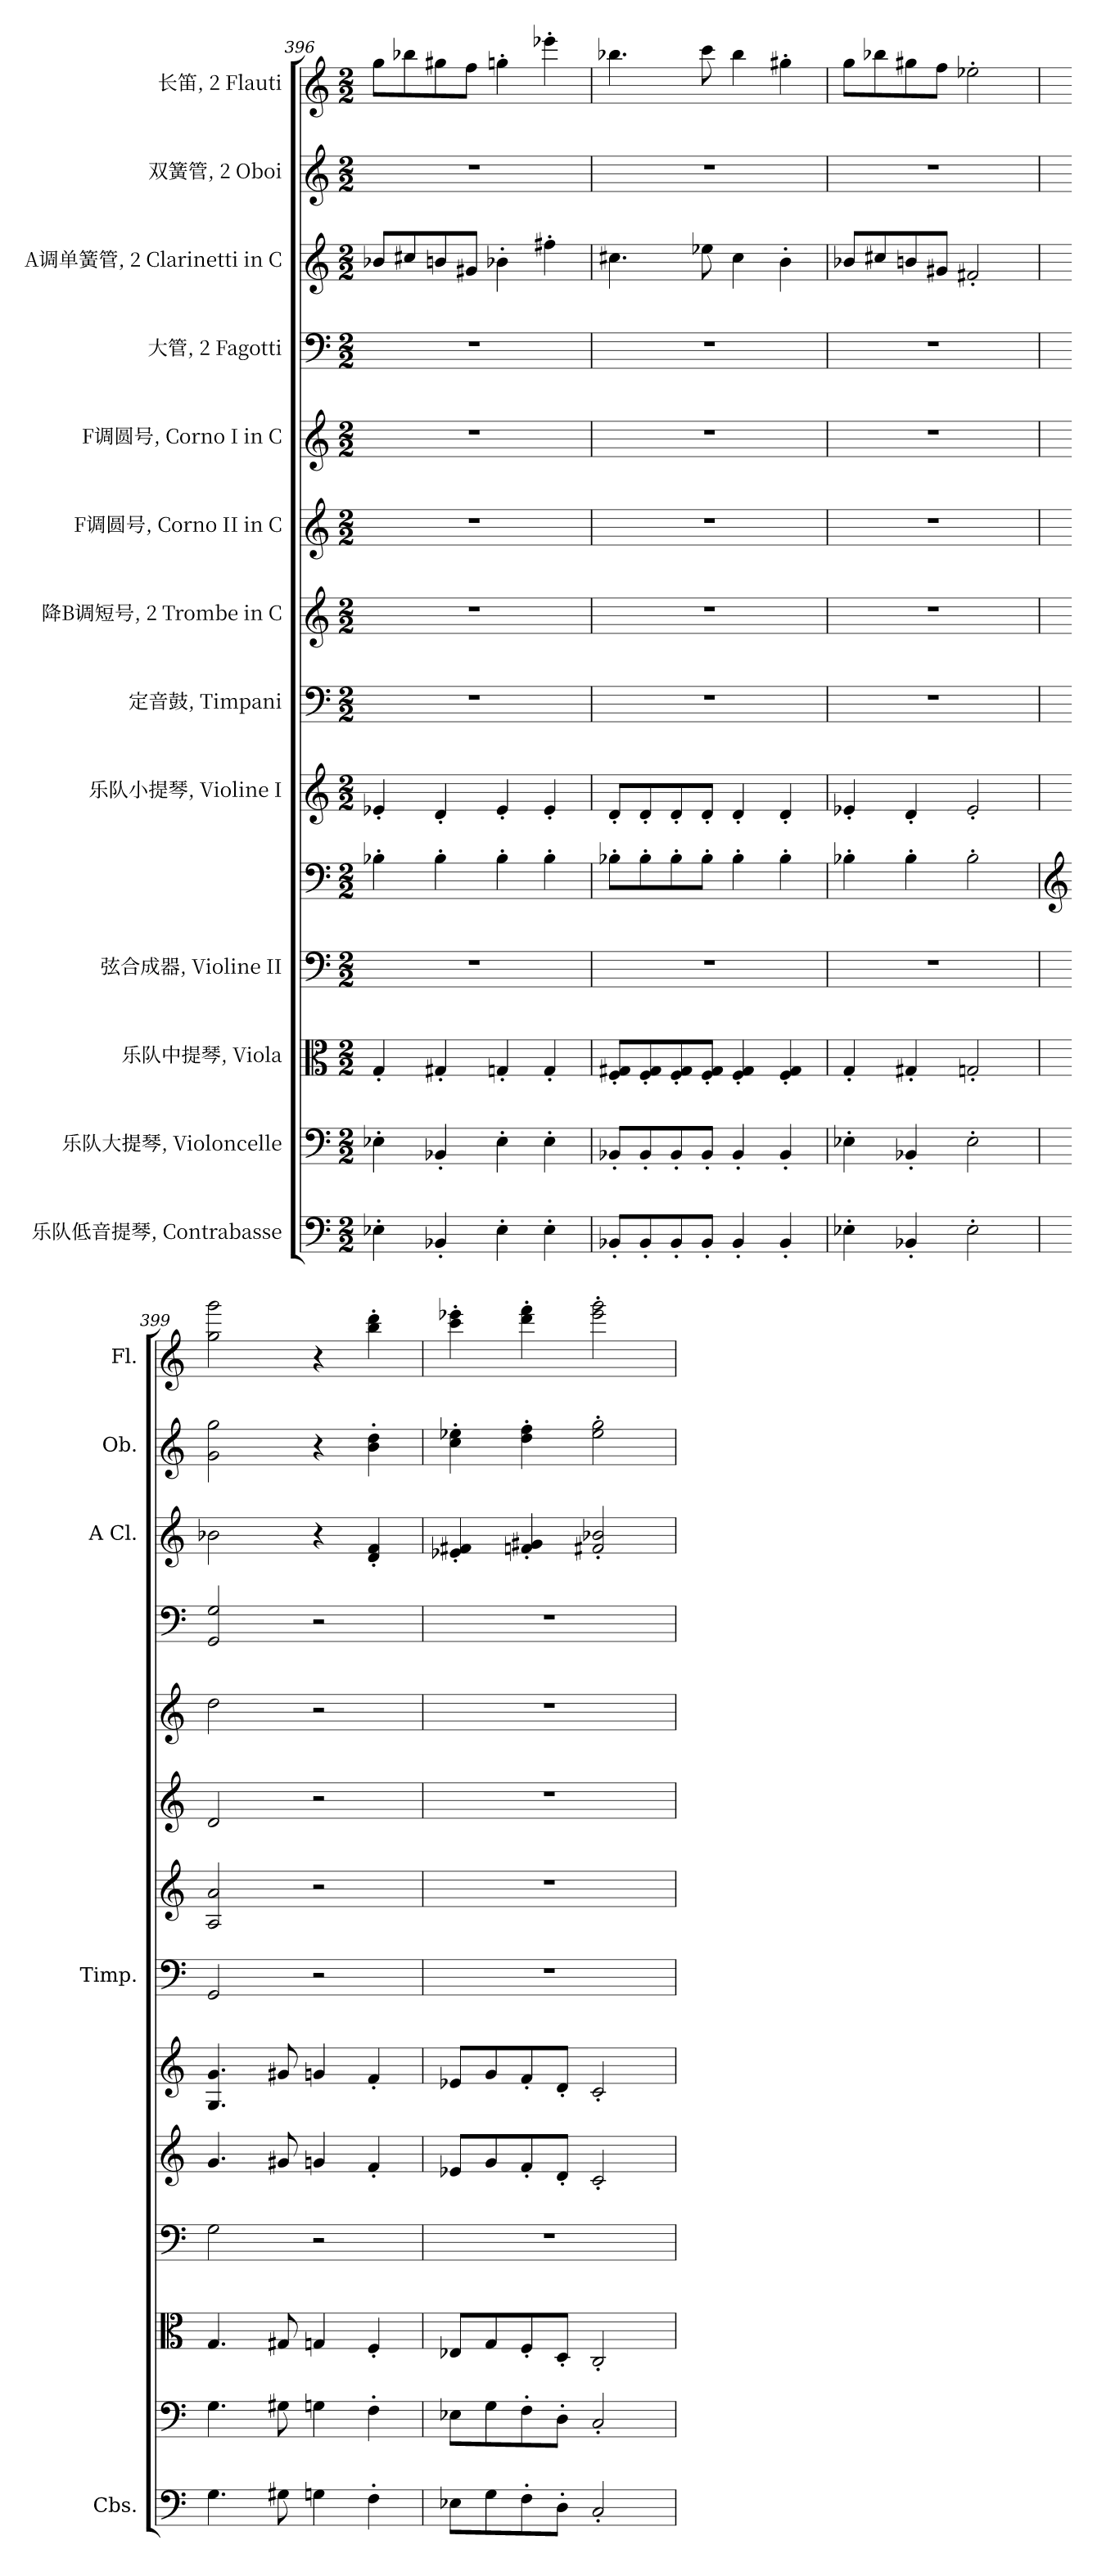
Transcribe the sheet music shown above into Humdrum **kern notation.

**kern	**kern	**kern	**kern	**kern	**kern	**kern	**kern	**kern	**kern	**kern	**kern	**kern	**kern
*part13	*part12	*part11	*part10	*part10	*part9	*part8	*part7	*part6	*part5	*part4	*part3	*part2	*part1
*staff14	*staff13	*staff12	*staff11	*staff10	*staff9	*staff8	*staff7	*staff6	*staff5	*staff4	*staff3	*staff2	*staff1
*I"乐队低音提琴, Contrabasse	*I"乐队大提琴, Violoncelle	*I"乐队中提琴, Viola	*I"弦合成器, Violine II	*	*I"乐队小提琴, Violine I	*I"定音鼓, Timpani	*I"降B调短号, 2 Trombe in C	*I"F调圆号, Corno II in C	*I"F调圆号, Corno I in C	*I"大管, 2 Fagotti	*I"A调单簧管, 2 Clarinetti in C	*I"双簧管, 2 Oboi	*I"长笛, 2 Flauti
*I'Cbs.	*	*	*	*	*	*I'Timp.	*	*	*	*	*I'A Cl.	*I'Ob.	*I'Fl.
!!LO:PB:g=z
*clefF4	*clefF4	*clefC3	*clefF4	*clefF4	*clefG2	*clefF4	*clefG2	*clefG2	*clefG2	*clefF4	*clefG2	*clefG2	*clefG2
*ITrd7c12	*	*	*	*	*	*	*ITrd1c2	*ITrd4c7	*ITrd4c7	*	*ITrd2c3	*	*
*k[]	*k[]	*k[]	*k[]	*k[]	*k[]	*k[]	*k[b-e-]	*k[b-]	*k[b-]	*k[]	*k[f#c#g#]	*k[]	*k[]
*M2/2	*M2/2	*M2/2	*M2/2	*M2/2	*M2/2	*M2/2	*M2/2	*M2/2	*M2/2	*M2/2	*M2/2	*M2/2	*M2/2
*MM234	*MM234	*MM234	*MM234	*MM234	*MM234	*MM234	*MM234	*MM234	*MM234	*MM234	*MM234	*MM234	*MM234
=396	=396	=396	=396	=396	=396	=396	=396	=396	=396	=396	=396	=396	=396
4EE-X'\	4E-X'\	4G'/	1r	4B-X'\	4e-X'/	1r	1r	1r	1r	1r	8gn/L	1r	8gg\L
.	.	.	.	.	.	.	.	.	.	.	8a#X/	.	8bb-X\
4BBB-X'/	4BB-X'/	4G#X'/	.	4B-'\	4d'/	.	.	.	.	.	8g#X/	.	8gg#X\
.	.	.	.	.	.	.	.	.	.	.	8e#X/J	.	8ff\J
*	*	*	*	*	*	*	*	*	*	*	*	*	*MM245
4EE-'\	4E-'\	4Gn'/	.	4B-'\	4e-'/	.	.	.	.	.	4gn'\	.	4ggn'\
4EE-'\	4E-'\	4G'/	.	4B-'\	4e-'/	.	.	.	.	.	4dd#X'\	.	4eee-X'\
=397	=397	=397	=397	=397	=397	=397	=397	=397	=397	=397	=397	=397	=397
*	*	*	*	*	*	*	*	*	*	*	*	*	*MM234
8BBB-X'/L	8BB-X'/L	8F/' 8G#X/'L	1r	8B-X'\L	8d'/L	1r	1r	1r	1r	1r	4.a#X\	1r	4.bb-X\
8BBB-'/	8BB-'/	8F/' 8G#/'	.	8B-'\	8d'/	.	.	.	.	.	.	.	.
8BBB-'/	8BB-'/	8F/' 8G#/'	.	8B-'\	8d'/	.	.	.	.	.	.	.	.
8BBB-'/J	8BB-'/J	8F/' 8G#/'J	.	8B-'\J	8d'/J	.	.	.	.	.	8ccn\	.	8ccc\
*	*	*	*	*	*	*	*	*	*	*	*	*	*MM245
4BBB-'/	4BB-'/	4F/' 4G#/'	.	4B-'\	4d'/	.	.	.	.	.	4a#\	.	4bb-\
4BBB-'/	4BB-'/	4F/' 4G#/'	.	4B-'\	4d'/	.	.	.	.	.	4g#'\	.	4gg#X'\
=398	=398	=398	=398	=398	=398	=398	=398	=398	=398	=398	=398	=398	=398
*	*	*	*	*	*	*	*	*	*	*	*	*	*MM234
4EE-X'\	4E-X'\	4G'/	1r	4B-X'\	4e-X'/	1r	1r	1r	1r	1r	8gn/L	1r	8gg\L
.	.	.	.	.	.	.	.	.	.	.	8a#X/	.	8bb-X\
4BBB-X'/	4BB-X'/	4G#X'/	.	4B-'\	4d'/	.	.	.	.	.	8g#X/	.	8gg#X\
.	.	.	.	.	.	.	.	.	.	.	8e#X/J	.	8ff\J
*	*	*	*	*	*	*	*	*	*	*	*	*	*MM245
2EE-'\	2E-'\	2Gn'/	.	2B-'\	2e-'/	.	.	.	.	.	2d#X'/	.	2ee-X'\
=399	=399	=399	=399	=399	=399	=399	=399	=399	=399	=399	=399	=399	=399
*	*	*	*	*clefG2	*	*	*	*	*	*	*	*	*
*	*	*	*	*	*	*	*	*	*	*	*	*	*MM239
4.GG\	4.G\	4.G/	2G\	4.g/	4.G/ 4.g/	2GG/	2G/ 2g/	2G/	2g\	2GG/ 2G/	2gn\	2g\ 2gg\	2gg\ 2ggg\
8GG#X\	8G#X\	8G#X/	.	8g#X/	8g#X/	.	.	.	.	.	.	.	.
*	*	*	*	*	*	*	*	*	*	*	*	*	*MM248
4GGn\	4Gn\	4Gn/	2r	4gn/	4gn/	2r	2r	2r	2r	2r	4r	4r	4r
4FF'\	4F'\	4F'/	.	4f'/	4f'/	.	.	.	.	.	4B/' 4d/'	4b\' 4dd\'	4bb\' 4ddd\'
!!LO:PB:g=z
=400	=400	=400	=400	=400	=400	=400	=400	=400	=400	=400	=400	=400	=400
*	*	*	*	*	*	*	*	*	*	*	*	*	*MM239
8EE-X\L	8E-X\L	8E-X/L	1r	8e-X/L	8e-X/L	1r	1r	1r	1r	1r	4cn/' 4d#X/'	4cc\' 4ee-X\'	4ccc\' 4eee-X\'
8GG\	8G\	8G/	.	8g/	8g/	.	.	.	.	.	.	.	.
8FF'\	8F'\	8F'/	.	8f'/	8f'/	.	.	.	.	.	4dn/' 4e#X/'	4dd\' 4ff\'	4ddd\' 4fff\'
8DD'\J	8D'\J	8D'/J	.	8d'/J	8d'/J	.	.	.	.	.	.	.	.
*	*	*	*	*	*	*	*	*	*	*	*	*	*MM248
2CC'/	2C'/	2C'/	.	2c'/	2c'/	.	.	.	.	.	2d#X/' 2gn/'	2ee-\' 2gg\'	2eee-\' 2ggg\'
=	=	=	=	=	=	=	=	=	=	=	=	=	=
*-	*-	*-	*-	*-	*-	*-	*-	*-	*-	*-	*-	*-	*-
